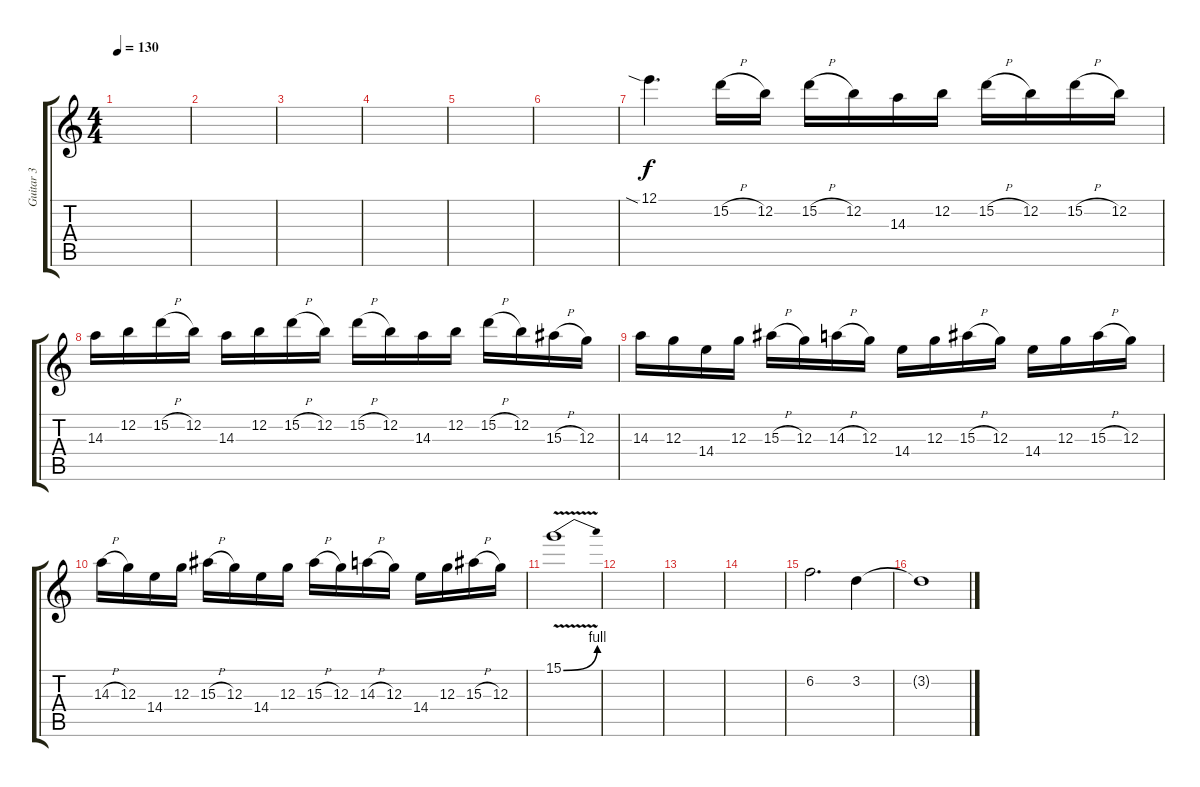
\track ("Guitar 3" "Guitar 3") {instrument distortionguitar}
\staff {score tabs}
\tuning (E4 B3 G3 D3 A2 E2) {hide}
\ts (4 4)
\tempo 130
\clef g2
\ks c
|
|
|
|
|
|
12.1{sia}.4{d} 15.2{h}.16 12.2.16 15.2{h}.16 12.2.16 14.3.16 12.2.16 15.2{h}.16 12.2.16 15.2{h}.16 12.2.16 |
14.3.16 12.2.16 15.2{h}.16 12.2.16 14.3.16 12.2.16 15.2{h}.16 12.2.16 15.2{h}.16 12.2.16 14.3.16 12.2.16 15.2{h}.16 12.2.16 15.3{h}.16 12.3.16 |
14.3.16 12.3.16 14.4.16 12.3.16 15.3{h}.16 12.3.16 14.3{h}.16 12.3.16 14.4.16 12.3.16 15.3{h}.16 12.3.16 14.4.16 12.3.16 15.3{h}.16 12.3.16 |
14.3{h}.16 12.3.16 14.4.16 12.3.16 15.3{h}.16 12.3.16 14.4.16 12.3.16 15.3{h}.16 12.3.16 14.3{h}.16 12.3.16 14.4.16 12.3.16 15.3{h}.16 12.3.16 |
15.1{be (bend 0 0 60 4) v}.1 |
|
|
|
6.2.2{d} 3.2.4 |
3.2{t}.1
